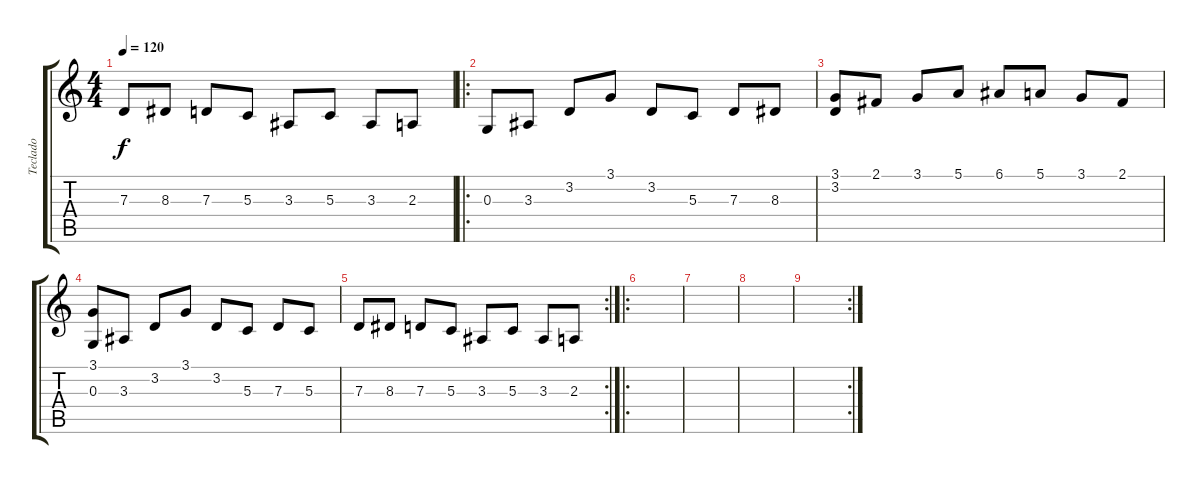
\track ("Teclado" "Teclado") {instrument harpsichord}
\staff {score tabs}
\tuning (E4 B3 G3 D3 A2 E2) {hide}
\ts (4 4)
\tempo 120
\clef g2
\ks c
7.3.8{dy f} 8.3.8 7.3.8 5.3.8 3.3.8 5.3.8 3.3.8 2.3.8 |
\ro
0.3.8 3.3.8 3.2.8 3.1.8 3.2.8 5.3.8 7.3.8 8.3.8 |
(3.1 3.2).8 2.1.8 3.1.8 5.1.8 6.1.8 5.1.8 3.1.8 2.1.8 |
(3.1 0.3).8 3.3.8 3.2.8 3.1.8 3.2.8 5.3.8 7.3.8 5.3.8 |
\rc 2
7.3.8 8.3.8 7.3.8 5.3.8 3.3.8 5.3.8 3.3.8 2.3.8 |
\ro
|
|
|
\rc 2
